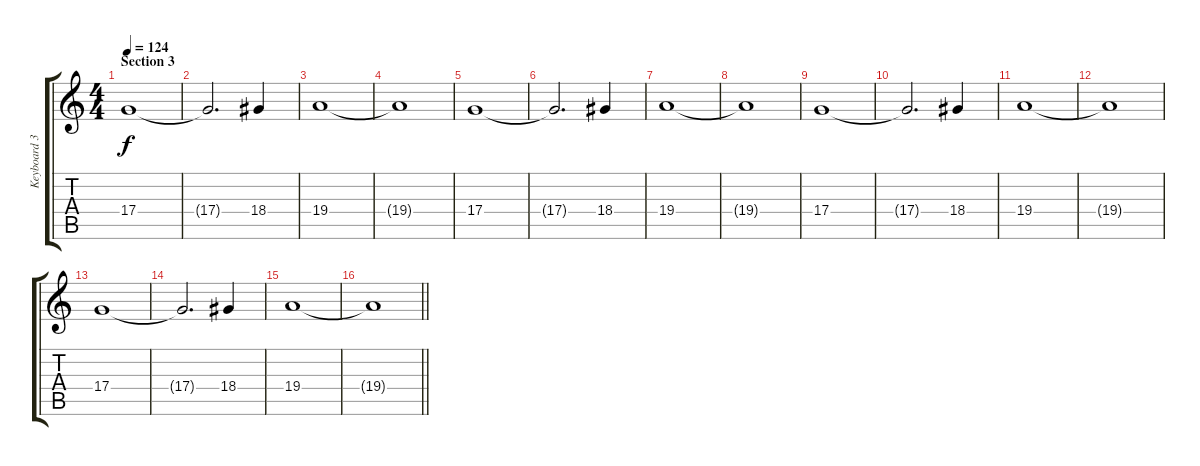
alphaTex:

\track ("Keyboard 3" "Keyboard 3") {instrument pad2warm}
\staff {score tabs}
\tuning (E4 B3 G3 D3 A2 E2) {hide}
\ts (4 4)
\section ("" "Section 3")
\tempo 124
\clef g2
\ks c
17.4.1{dy f} |
17.4{t}.2{d} 18.4.4 |
19.4.1 |
19.4{t}.1 |
17.4.1 |
17.4{t}.2{d} 18.4.4 |
19.4.1 |
19.4{t}.1 |
17.4.1 |
17.4{t}.2{d} 18.4.4 |
19.4.1 |
19.4{t}.1 |
17.4.1 |
17.4{t}.2{d} 18.4.4 |
19.4.1 |
\barLineRight lightlight
19.4{t}.1
